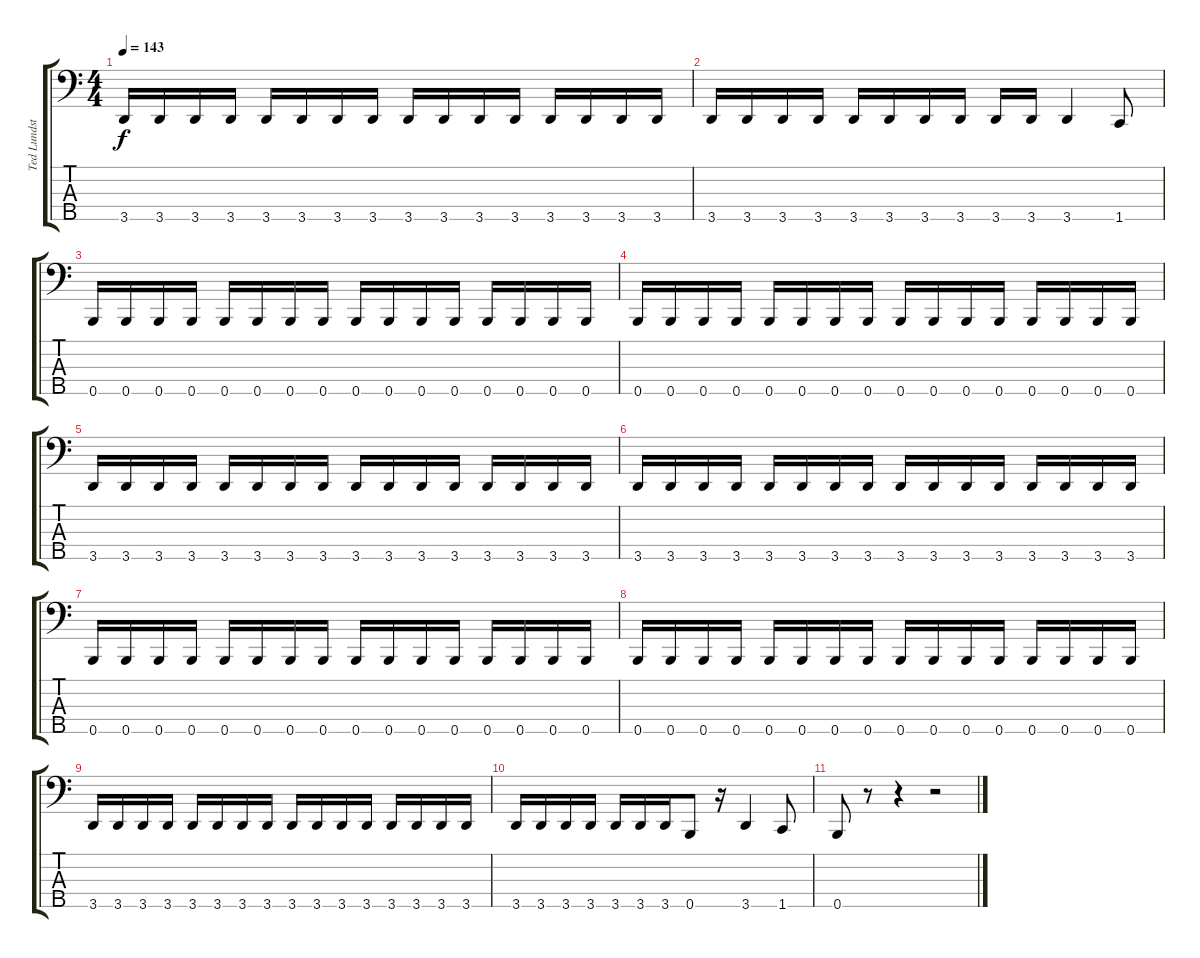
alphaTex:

\track ("Ted Lundström" "Ted Lundst") {instrument electricbassfinger}
\staff {score tabs}
\tuning (G2 D2 A1 E1 B0) {hide}
\ts (4 4)
\tempo 143
\clef f4
\ks c
3.5.16{dy f} 3.5.16 3.5.16 3.5.16 3.5.16 3.5.16 3.5.16 3.5.16 3.5.16 3.5.16 3.5.16 3.5.16 3.5.16 3.5.16 3.5.16 3.5.16 |
3.5.16 3.5.16 3.5.16 3.5.16 3.5.16 3.5.16 3.5.16 3.5.16 3.5.16 3.5.16 3.5.4 1.5.8 |
0.5.16 0.5.16 0.5.16 0.5.16 0.5.16 0.5.16 0.5.16 0.5.16 0.5.16 0.5.16 0.5.16 0.5.16 0.5.16 0.5.16 0.5.16 0.5.16 |
0.5.16 0.5.16 0.5.16 0.5.16 0.5.16 0.5.16 0.5.16 0.5.16 0.5.16 0.5.16 0.5.16 0.5.16 0.5.16 0.5.16 0.5.16 0.5.16 |
3.5.16 3.5.16 3.5.16 3.5.16 3.5.16 3.5.16 3.5.16 3.5.16 3.5.16 3.5.16 3.5.16 3.5.16 3.5.16 3.5.16 3.5.16 3.5.16 |
3.5.16 3.5.16 3.5.16 3.5.16 3.5.16 3.5.16 3.5.16 3.5.16 3.5.16 3.5.16 3.5.16 3.5.16 3.5.16 3.5.16 3.5.16 3.5.16 |
0.5.16 0.5.16 0.5.16 0.5.16 0.5.16 0.5.16 0.5.16 0.5.16 0.5.16 0.5.16 0.5.16 0.5.16 0.5.16 0.5.16 0.5.16 0.5.16 |
0.5.16 0.5.16 0.5.16 0.5.16 0.5.16 0.5.16 0.5.16 0.5.16 0.5.16 0.5.16 0.5.16 0.5.16 0.5.16 0.5.16 0.5.16 0.5.16 |
3.5.16 3.5.16 3.5.16 3.5.16 3.5.16 3.5.16 3.5.16 3.5.16 3.5.16 3.5.16 3.5.16 3.5.16 3.5.16 3.5.16 3.5.16 3.5.16 |
3.5.16 3.5.16 3.5.16 3.5.16 3.5.16 3.5.16 3.5.16 0.5.8 r.16 3.5.4 1.5.8 |
0.5.8 r.8 r.4 r.2
